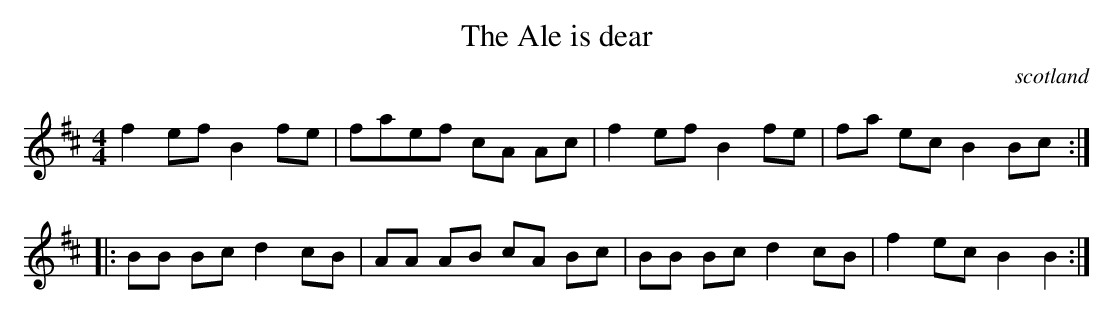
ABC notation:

X:1
T:Ale is dear, The
O:scotland
M:4/4
K:Bm
f2ef B2fe | faef cA Ac | \
f2 ef B2 fe | fa ec B2 Bc :|
|:BB Bc d2 cB | AA AB cA Bc | \
BB Bc d2 cB | f2 ec B2 B2 :|
